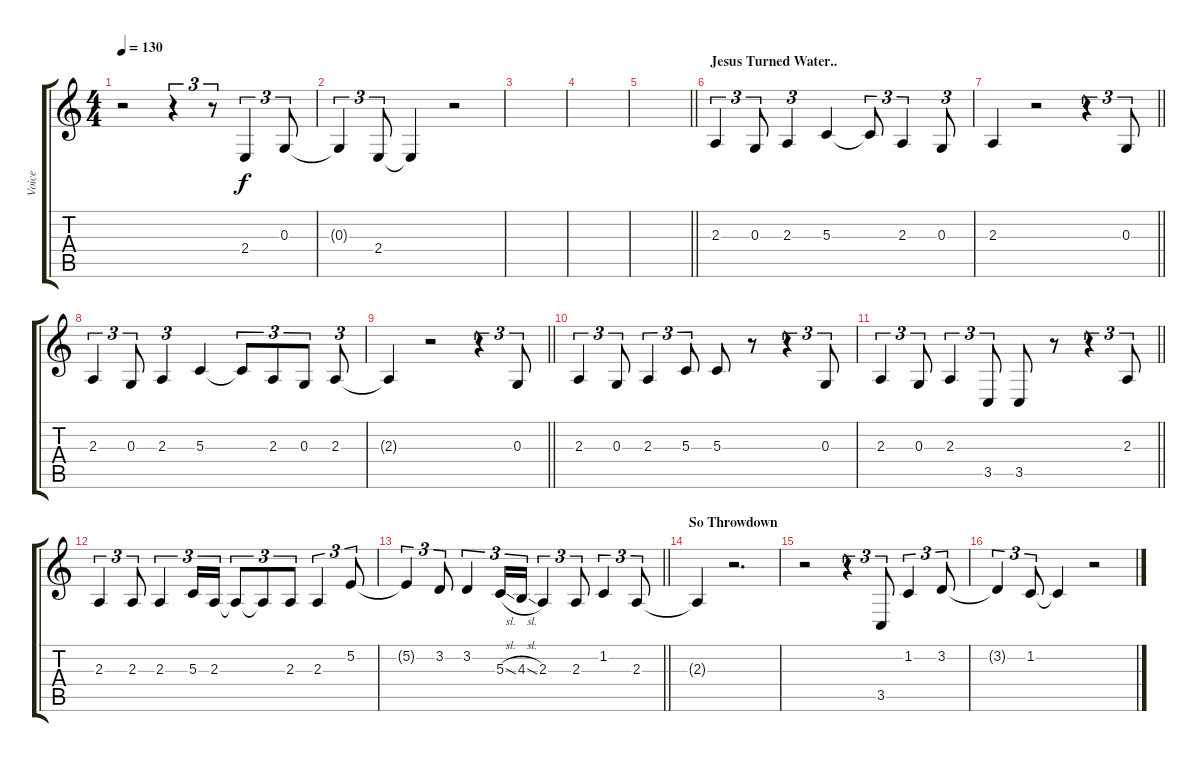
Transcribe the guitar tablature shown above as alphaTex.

\track ("Voice" "Voice") {instrument flute}
\staff {score tabs}
\tuning (E4 B3 G3 D3 A2 E2) {hide}
\ts (4 4)
\tempo 130
\clef g2
\ks c
r.2{dy f} r.4{tu (3 2)} r.8{tu (3 2)} 2.4.4{tu (3 2)} 0.3.8{tu (3 2)} |
0.3{t}.4{tu (3 2)} 2.4.8{tu (3 2)} 2.4{t}.4 r.2 |
|
|
\barLineRight lightlight
|
\section ("" "Jesus Turned Water..")
2.3.4{tu (3 2)} 0.3.8{tu (3 2)} 2.3.4{tu (3 2)} 5.3.4 5.3{t}.8{tu (3 2)} 2.3.4{tu (3 2)} 0.3.8{tu (3 2)} |
\barLineRight lightlight
2.3.4 r.2 r.4{tu (3 2)} 0.3.8{tu (3 2)} |
2.3.4{tu (3 2)} 0.3.8{tu (3 2)} 2.3.4{tu (3 2)} 5.3.4 5.3{t}.8{tu (3 2)} 2.3.8{tu (3 2)} 0.3.8{tu (3 2)} 2.3.8{tu (3 2)} |
\barLineRight lightlight
2.3{t}.4 r.2 r.4{tu (3 2)} 0.3.8{tu (3 2)} |
2.3.4{tu (3 2)} 0.3.8{tu (3 2)} 2.3.4{tu (3 2)} 5.3.8{tu (3 2)} 5.3.8 r.8 r.4{tu (3 2)} 0.3.8{tu (3 2)} |
\barLineRight lightlight
2.3.4{tu (3 2)} 0.3.8{tu (3 2)} 2.3.4{tu (3 2)} 3.5.8{tu (3 2)} 3.5.8 r.8 r.4{tu (3 2)} 2.3.8{tu (3 2)} |
2.3.4{tu (3 2)} 2.3.8{tu (3 2)} 2.3.4{tu (3 2)} 5.3.16{tu (3 2)} 2.3.16{tu (3 2)} 2.3{t}.8{tu (3 2)} 2.3{t}.8{tu (3 2)} 2.3.8{tu (3 2)} 2.3.4{tu (3 2)} 5.2.8{tu (3 2)} |
\barLineRight lightlight
5.2{t}.4{tu (3 2)} 3.2.8{tu (3 2)} 3.2.4{tu (3 2)} 5.3{sl}.16{tu (3 2)} 4.3{sl}.16{tu (3 2)} 2.3.4{tu (3 2)} 2.3.8{tu (3 2)} 1.2.4{tu (3 2)} 2.3.8{tu (3 2)} |
\section ("" "So Throwdown")
2.3{t}.4 r.2{d} |
r.2 r.4{tu (3 2)} 3.5.8{tu (3 2)} 1.2.4{tu (3 2)} 3.2.8{tu (3 2)} |
3.2{t}.4{tu (3 2)} 1.2.8{tu (3 2)} 1.2{t}.4 r.2
